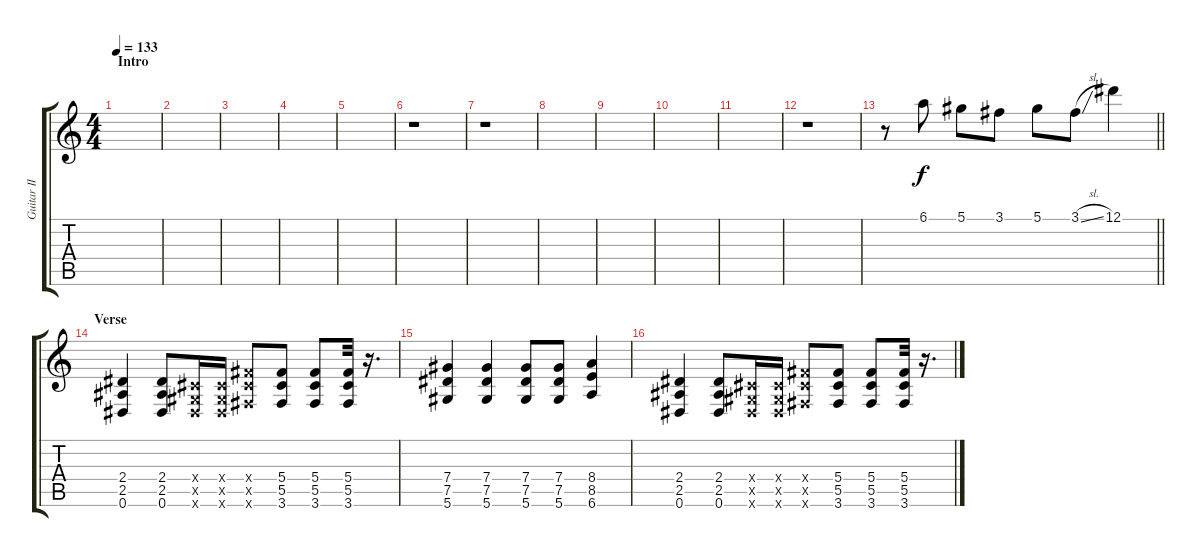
\track ("Guitar II (Robin Finck)" "Guitar II ") {instrument overdrivenguitar}
\staff {score tabs}
\tuning (Eb4 Bb3 Gb3 Db3 Ab2 Eb2) {hide}
\ts (4 4)
\section ("" "Intro")
\tempo 133
\clef g2
\ks c
|
|
|
|
|
r.1 |
r.1 |
|
|
|
|
r.1 |
\barLineRight lightlight
r.8 6.1.8 5.1.8 3.1.8 5.1.8 3.1{sl}.8 12.1.4 |
\section ("" "Verse")
(2.4 2.5 0.6).4 (2.4 2.5 0.6).8 (0.4{x} 0.5{x} 0.6{x}).16 (0.4{x} 0.5{x} 0.6{x}).16 (5.4{x} 5.5{x} 3.6{x}).8 (5.4 5.5 3.6).8 (5.4 5.5 3.6).8 (5.4 5.5 3.6).32 r.16{d} |
(7.4 7.5 5.6).4 (7.4 7.5 5.6).4 (7.4 7.5 5.6).8 (7.4 7.5 5.6).8 (8.4 8.5 6.6).4 |
(2.4 2.5 0.6).4 (2.4 2.5 0.6).8 (0.4{x} 0.5{x} 0.6{x}).16 (0.4{x} 0.5{x} 0.6{x}).16 (5.4{x} 5.5{x} 3.6{x}).8 (5.4 5.5 3.6).8 (5.4 5.5 3.6).8 (5.4 5.5 3.6).32 r.16{d}
